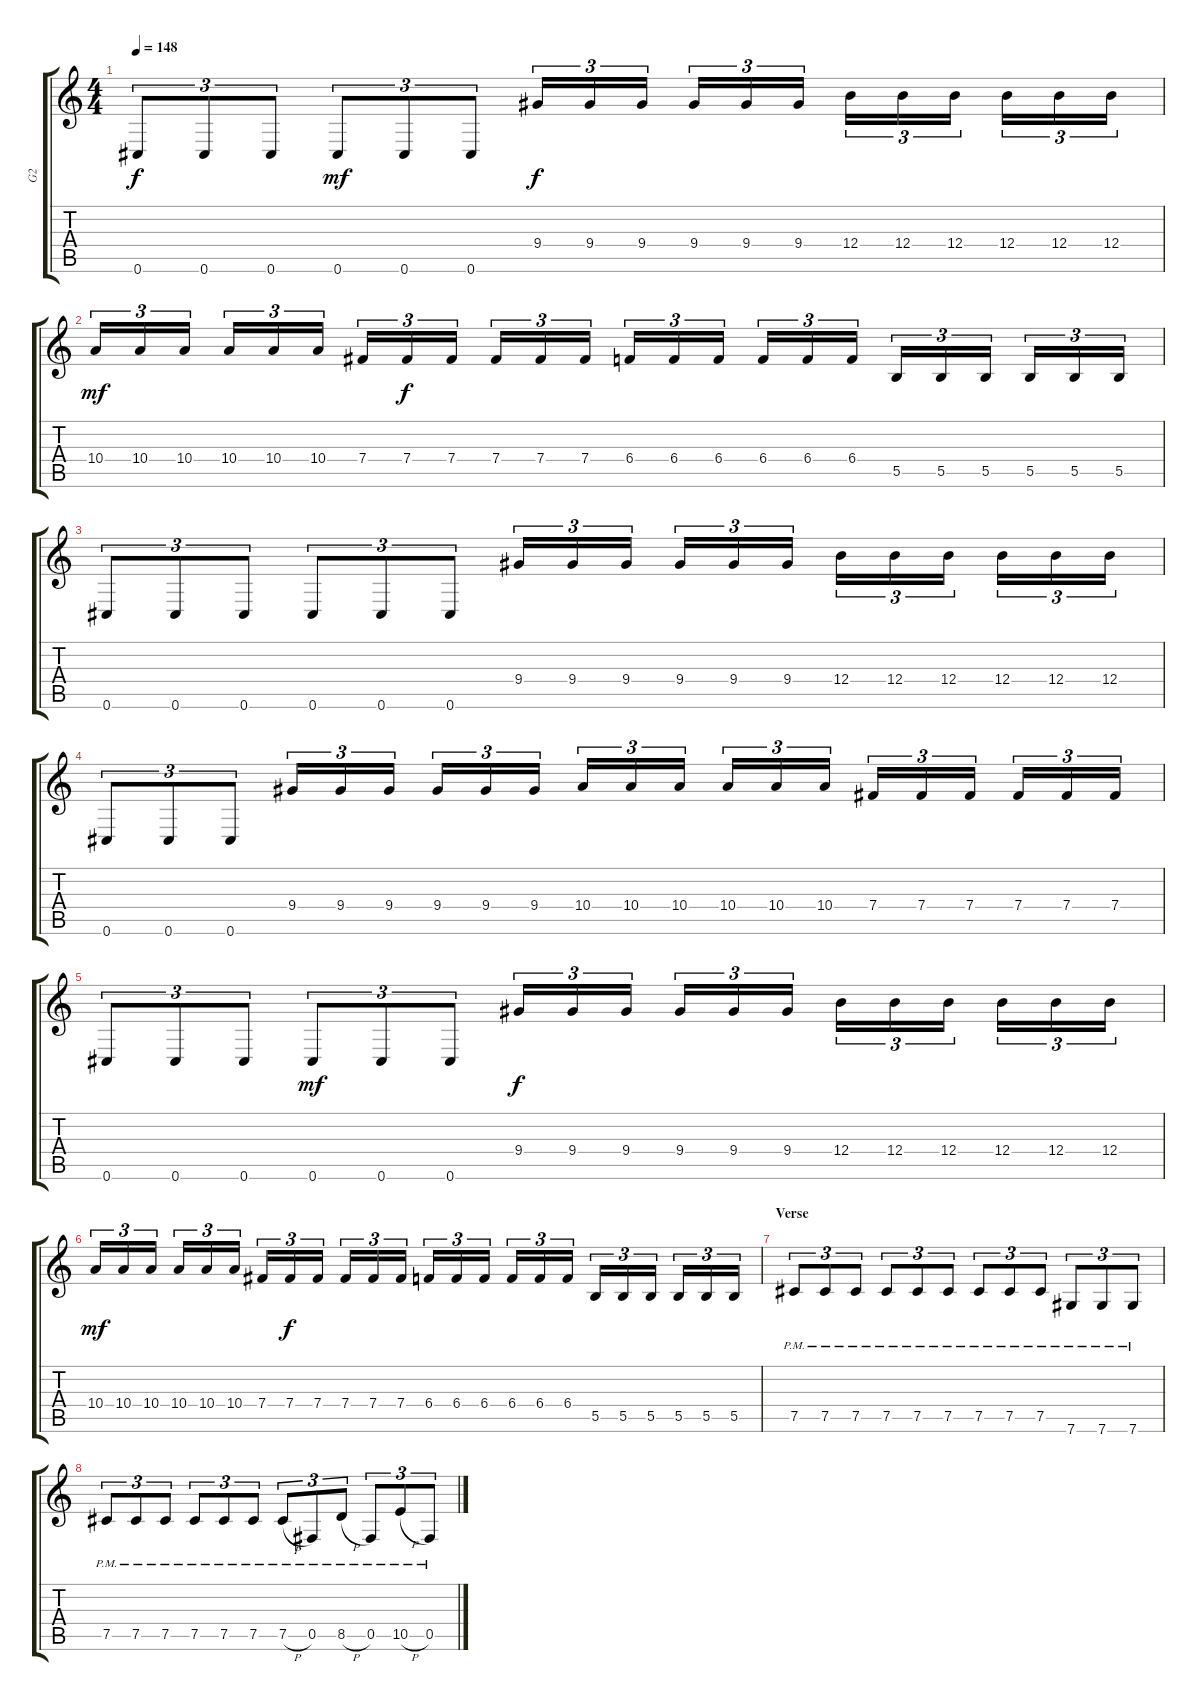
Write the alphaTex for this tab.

\track ("G2" "G2") {instrument distortionguitar}
\staff {score tabs}
\tuning (Db4 Ab3 E3 B2 Gb2 Db2) {hide}
\ts (4 4)
\tempo 148
\clef g2
\ks c
0.6.8{tu (3 2) dy f} 0.6.8{tu (3 2)} 0.6.8{tu (3 2)} 0.6.8{tu (3 2) dy mf} 0.6.8{tu (3 2)} 0.6.8{tu (3 2)} 9.4.16{tu (3 2) dy f} 9.4.16{tu (3 2)} 9.4.16{tu (3 2)} 9.4.16{tu (3 2)} 9.4.16{tu (3 2)} 9.4.16{tu (3 2)} 12.4.16{tu (3 2)} 12.4.16{tu (3 2)} 12.4.16{tu (3 2)} 12.4.16{tu (3 2)} 12.4.16{tu (3 2)} 12.4.16{tu (3 2)} |
10.4.16{tu (3 2) dy mf} 10.4.16{tu (3 2)} 10.4.16{tu (3 2)} 10.4.16{tu (3 2)} 10.4.16{tu (3 2)} 10.4.16{tu (3 2)} 7.4.16{tu (3 2)} 7.4.16{tu (3 2) dy f} 7.4.16{tu (3 2)} 7.4.16{tu (3 2)} 7.4.16{tu (3 2)} 7.4.16{tu (3 2)} 6.4.16{tu (3 2)} 6.4.16{tu (3 2)} 6.4.16{tu (3 2)} 6.4.16{tu (3 2)} 6.4.16{tu (3 2)} 6.4.16{tu (3 2)} 5.5.16{tu (3 2)} 5.5.16{tu (3 2)} 5.5.16{tu (3 2)} 5.5.16{tu (3 2)} 5.5.16{tu (3 2)} 5.5.16{tu (3 2)} |
0.6.8{tu (3 2)} 0.6.8{tu (3 2)} 0.6.8{tu (3 2)} 0.6.8{tu (3 2)} 0.6.8{tu (3 2)} 0.6.8{tu (3 2)} 9.4.16{tu (3 2)} 9.4.16{tu (3 2)} 9.4.16{tu (3 2)} 9.4.16{tu (3 2)} 9.4.16{tu (3 2)} 9.4.16{tu (3 2)} 12.4.16{tu (3 2)} 12.4.16{tu (3 2)} 12.4.16{tu (3 2)} 12.4.16{tu (3 2)} 12.4.16{tu (3 2)} 12.4.16{tu (3 2)} |
0.6.8{tu (3 2)} 0.6.8{tu (3 2)} 0.6.8{tu (3 2)} 9.4.16{tu (3 2)} 9.4.16{tu (3 2)} 9.4.16{tu (3 2)} 9.4.16{tu (3 2)} 9.4.16{tu (3 2)} 9.4.16{tu (3 2)} 10.4.16{tu (3 2)} 10.4.16{tu (3 2)} 10.4.16{tu (3 2)} 10.4.16{tu (3 2)} 10.4.16{tu (3 2)} 10.4.16{tu (3 2)} 7.4.16{tu (3 2)} 7.4.16{tu (3 2)} 7.4.16{tu (3 2)} 7.4.16{tu (3 2)} 7.4.16{tu (3 2)} 7.4.16{tu (3 2)} |
0.6.8{tu (3 2)} 0.6.8{tu (3 2)} 0.6.8{tu (3 2)} 0.6.8{tu (3 2) dy mf} 0.6.8{tu (3 2)} 0.6.8{tu (3 2)} 9.4.16{tu (3 2) dy f} 9.4.16{tu (3 2)} 9.4.16{tu (3 2)} 9.4.16{tu (3 2)} 9.4.16{tu (3 2)} 9.4.16{tu (3 2)} 12.4.16{tu (3 2)} 12.4.16{tu (3 2)} 12.4.16{tu (3 2)} 12.4.16{tu (3 2)} 12.4.16{tu (3 2)} 12.4.16{tu (3 2)} |
10.4.16{tu (3 2) dy mf} 10.4.16{tu (3 2)} 10.4.16{tu (3 2)} 10.4.16{tu (3 2)} 10.4.16{tu (3 2)} 10.4.16{tu (3 2)} 7.4.16{tu (3 2)} 7.4.16{tu (3 2) dy f} 7.4.16{tu (3 2)} 7.4.16{tu (3 2)} 7.4.16{tu (3 2)} 7.4.16{tu (3 2)} 6.4.16{tu (3 2)} 6.4.16{tu (3 2)} 6.4.16{tu (3 2)} 6.4.16{tu (3 2)} 6.4.16{tu (3 2)} 6.4.16{tu (3 2)} 5.5.16{tu (3 2)} 5.5.16{tu (3 2)} 5.5.16{tu (3 2)} 5.5.16{tu (3 2)} 5.5.16{tu (3 2)} 5.5.16{tu (3 2)} |
\section ("" "Verse")
7.5{pm}.8{tu (3 2)} 7.5{pm}.8{tu (3 2)} 7.5{pm}.8{tu (3 2)} 7.5{pm}.8{tu (3 2)} 7.5{pm}.8{tu (3 2)} 7.5{pm}.8{tu (3 2)} 7.5{pm}.8{tu (3 2)} 7.5{pm}.8{tu (3 2)} 7.5{pm}.8{tu (3 2)} 7.6{pm}.8{tu (3 2)} 7.6{pm}.8{tu (3 2)} 7.6{pm}.8{tu (3 2)} |
7.5{pm}.8{tu (3 2)} 7.5{pm}.8{tu (3 2)} 7.5{pm}.8{tu (3 2)} 7.5{pm}.8{tu (3 2)} 7.5{pm}.8{tu (3 2)} 7.5{pm}.8{tu (3 2)} 7.5{h pm}.8{tu (3 2)} 0.5{pm}.8{tu (3 2)} 8.5{h pm}.8{tu (3 2)} 0.5{pm}.8{tu (3 2)} 10.5{h pm}.8{tu (3 2)} 0.5{pm}.8{tu (3 2)}
